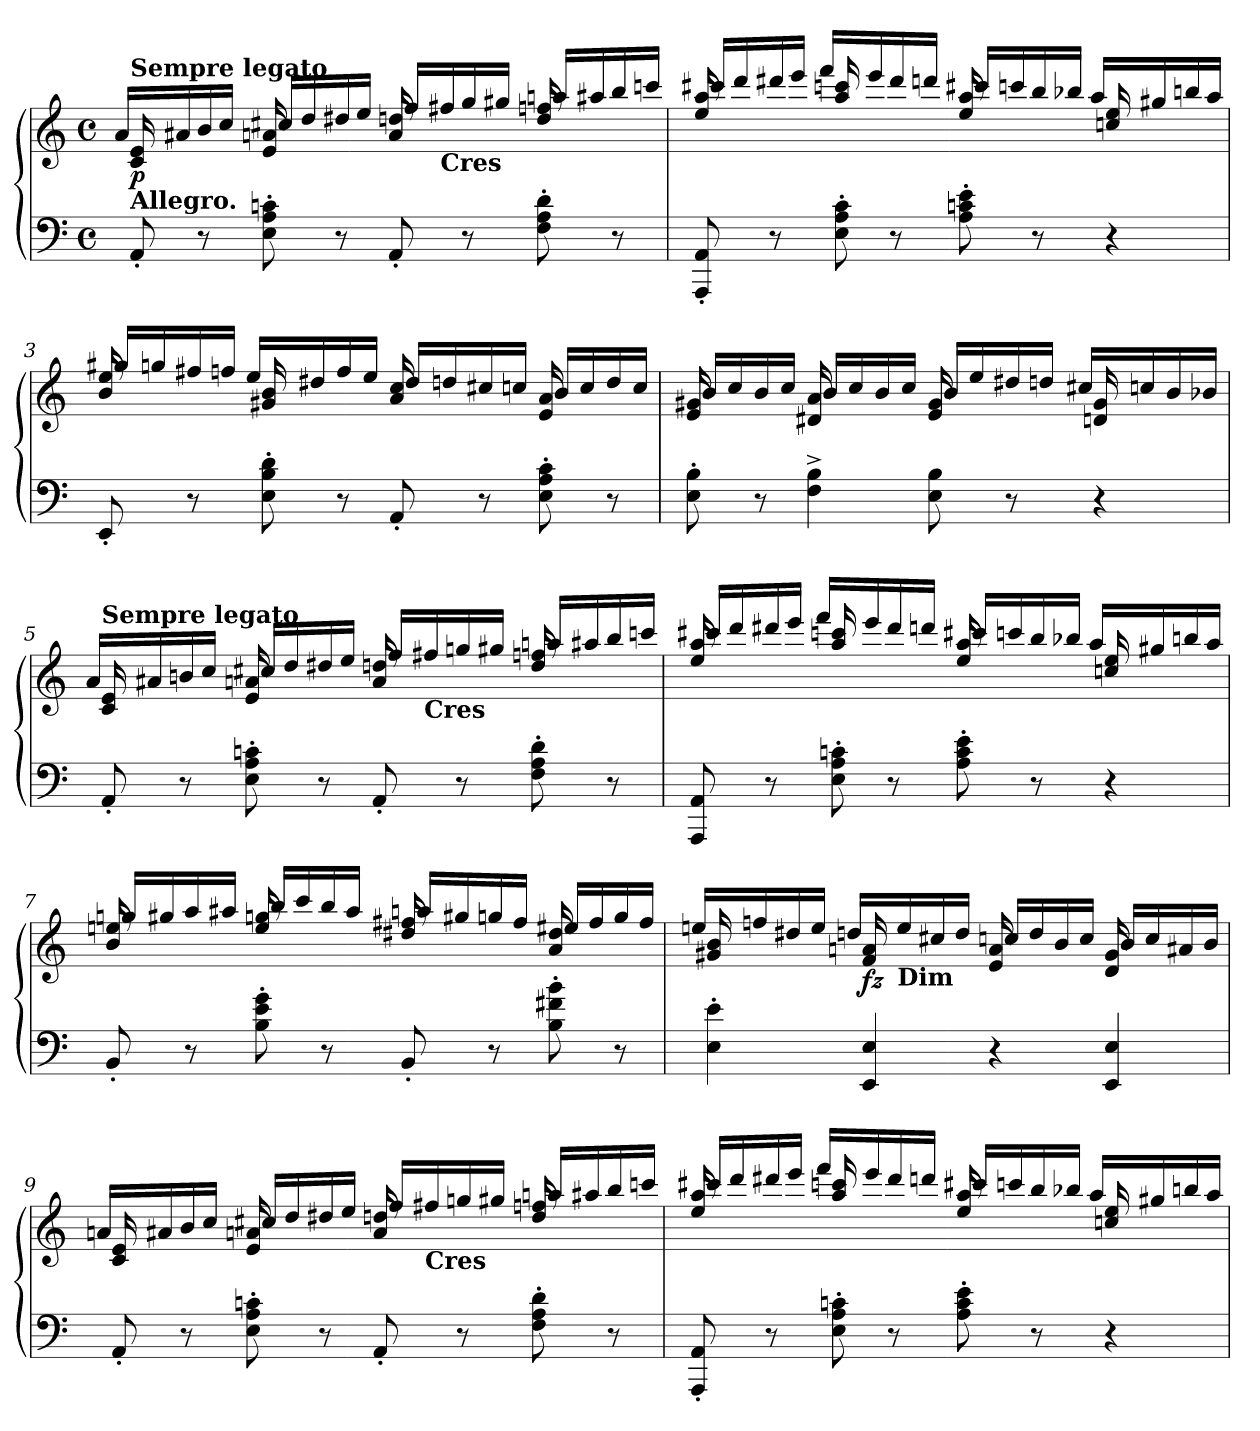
**kern	**kern	**dynam
*part1	*part1	*part1
*staff2	*staff1	*staff1/2
*clefF4	*clefG2	*
*k[]	*k[]	*
*M4/4	*M4/4	*
*met(c)	*met(c)	*
*MM144	*MM144	*
=1	=1	=1
*	*^	*
!	!LO:TX:b:B:t=Allegro.	!	!
!	!LO:TX:a:B:t=Sempre legato	!	!
!	!	!	!LO:DY:b
8AA'/	16c/ 16e/	16a/LL	p
.	8.rAyy	16a#X/	.
8r	.	16b/	.
.	.	16cc/JJ	.
8E\' 8A\' 8cn\'	16e/ 16an/	16cc#X/LL	.
.	8.rcyy	16dd/	.
8r	.	16dd#X/	.
.	.	16ee/JJ	.
8AA'/	16a/ 16ddn/	16ff/LL	.
!	!LO:TX:b:B:t=Cres	!	!
.	8.reyy	16ff#X/	.
8r	.	16gg/	.
.	.	16gg#X/JJ	.
8F\' 8A\' 8d\'	16dd/ 16ffn/	16aan/LL	.
.	8.reyy	16aa#X/	.
8r	.	16bb/	.
.	.	16cccn/JJ	.
!!LO:LB:g=z	!!
=2	=2	=2	=2
8AAA/' 8AA/'	16ee/ 16aa/	16ccc#X/LL	.
.	8.rddyy	16ddd/	.
8r	.	16ddd#X/	.
.	.	16eee/JJ	.
8E\' 8A\' 8c\'	16aa/ 16cccn/	16fff/LL	.
.	8.rddyy	16eee/	.
8r	.	16ddd#/	.
.	.	16dddn/JJ	.
8A\' 8cn\' 8e\'	16ee/ 16aa/	16ccc#X/LL	.
.	8.ryy	16cccn/	.
8r	.	16bb/	.
.	.	16bb-X/JJ	.
4r	16ccn/ 16ee/	16aa/LL	.
.	8.ryy	16gg#X/	.
.	.	16bbn/	.
.	.	16aa/JJ	.
!!LO:LB:g=z	!!
=3	=3	=3	=3
8EE'/	16b/ 16ee/	16gg#X/LL	.
.	8.reyy	16ggn/	.
8r	.	16ff#X/	.
.	.	16ffn/JJ	.
8E\' 8B\' 8d\'	16g#X/ 16b/	16ee/LL	.
.	8.rcyy	16dd#X/	.
8r	.	16ff/	.
.	.	16ee/JJ	.
8AA'/	16a/ 16cc/	16dd#/LL	.
.	8.rcyy	16ddn/	.
8r	.	16cc#X/	.
.	.	16ccn/JJ	.
8E\' 8A\' 8c\'	16e/ 16a/	16b/LL	.
.	8.rcyy	16cc/	.
8r	.	16dd/	.
.	.	16cc/JJ	.
=4	=4	=4	=4
8E\' 8B\'	16e/ 16g#X/	16b/LL	.
.	8.rcyy	16cc/	.
8r	.	16b/	.
.	.	16cc/JJ	.
4F\^ 4B\^	16d#X/ 16a/	16b/LL	.
.	8.rcyy	16cc/	.
.	.	16b/	.
.	.	16cc/JJ	.
8E\ 8B\	16e/ 16g#/	16b/LL	.
.	8.rcyy	16ee/	.
8r	.	16dd#X/	.
.	.	16ddn/JJ	.
4r	16dn/ 16g#/	16cc#X/LL	.
.	8.rcyy	16ccn/	.
.	.	16b/	.
.	.	16b-X/JJ	.
!!LO:LB:g=z	!!
=5	=5	=5	=5
!	!LO:TX:a:B:t=Sempre legato	!	!
8AA'/	16c/ 16e/	16a/LL	.
.	8.rAyy	16a#X/	.
8r	.	16bn/	.
.	.	16cc/JJ	.
8E\' 8A\' 8cn\'	16e/ 16an/	16cc#X/LL	.
.	8.rAyy	16dd/	.
8r	.	16dd#X/	.
.	.	16ee/JJ	.
8AA'/	16a/ 16ddn/	16ff/LL	.
!	!LO:TX:b:B:t=Cres	!	!
.	8.rcyy	16ff#X/	.
8r	.	16ggn/	.
.	.	16gg#X/JJ	.
8F\' 8A\' 8d\'	16dd/ 16ffn/	16aan/LL	.
.	8.reyy	16aa#X/	.
8r	.	16bb/	.
.	.	16cccn/JJ	.
!!LO:LB:g=z	!!
=6	=6	=6	=6
8AAA/ 8AA/	16ee/ 16aa/	16ccc#X/LL	.
.	8.reyy	16ddd/	.
8r	.	16ddd#X/	.
.	.	16eee/JJ	.
8E\' 8A\' 8cn\'	16aa/ 16cccn/	16fff/LL	.
.	8.ryy	16eee/	.
8r	.	16ddd#/	.
.	.	16dddn/JJ	.
8A\' 8c\' 8e\'	16ee/ 16aa/	16ccc#X/LL	.
.	8.reyy	16cccn/	.
8r	.	16bb/	.
.	.	16bb-X/JJ	.
4r	16ccn/ 16ee/	16aa/LL	.
.	8.rgyy	16gg#X/	.
.	.	16bbn/	.
.	.	16aa/JJ	.
!!LO:PB:g=z	!!
=7	=7	=7	=7
8BB'/	16b/ 16een/	16ggn/LL	.
.	8.reyy	16gg#X/	.
8r	.	16aa/	.
.	.	16aa#X/JJ	.
8B\' 8e\' 8g\'	16ee/ 16ggn/	16bb/LL	.
.	8.ryy	16ccc/	.
8r	.	16bb/	.
.	.	16aa#/JJ	.
8BB'/	16dd#X/ 16ff#X/	16aan/LL	.
.	8.reyy	16gg#X/	.
8r	.	16ggn/	.
.	.	16ff#/JJ	.
8B\' 8f#X\' 8b\'	16a/ 16dd#/	16ee#X/LL	.
.	8.rgyy	16ff#/	.
8r	.	16gg/	.
.	.	16ff#/JJ	.
!!LO:LB:g=z	!!
=8	=8	=8	=8
4E\' 4e\'	16g#X/ 16b/	16een/LL	.
.	8.rcyy	16ffn/	.
.	.	16dd#X/	.
.	.	16ee/JJ	.
!	!	!	!LO:DY:b
4EE/ 4E/	16f/ 16an/	16ddn/LL	fz
!	!LO:TX:b:B:t=Dim	!	!
.	8.reyy	16ee/	.
.	.	16cc#X/	.
.	.	16dd/JJ	.
4r	16e/ 16a/	16ccn/LL	.
.	8.rcyy	16dd/	.
.	.	16b/	.
.	.	16cc/JJ	.
4EE/ 4E/	16d/ 16g#/	16b/LL	.
.	8.rcyy	16cc/	.
.	.	16a#X/	.
.	.	16b/JJ	.
!!LO:LB:g=z	!!
=9	=9	=9	=9
8AA'/	16c/ 16e/	16an/LL	.
.	8.rAyy	16a#X/	.
8r	.	16b/	.
.	.	16cc/JJ	.
8E\' 8A\' 8cn\'	16e/ 16an/	16cc#X/LL	.
.	8.rcyy	16dd/	.
8r	.	16dd#X/	.
.	.	16ee/JJ	.
8AA'/	16a/ 16ddn/	16ff/LL	.
!	!LO:TX:b:B:t=Cres	!	!
.	8.rgyy	16ff#X/	.
8r	.	16ggn/	.
.	.	16gg#X/JJ	.
8F\' 8A\' 8d\'	16dd/ 16ffn/	16aan/LL	.
.	8.ryy	16aa#X/	.
8r	.	16bb/	.
.	.	16cccn/JJ	.
!!LO:LB:g=z	!!
=10	=10	=10	=10
8AAA/' 8AA/'	16ee/ 16aa/	16ccc#X/LL	.
.	8.ryy	16ddd/	.
8r	.	16ddd#X/	.
.	.	16eee/JJ	.
8E\' 8A\' 8cn\'	16aa/ 16cccn/	16fff/LL	.
.	8.rffyy	16eee/	.
8r	.	16ddd#/	.
.	.	16dddn/JJ	.
8A\' 8c\' 8e\'	16ee/ 16aa/	16ccc#X/LL	.
.	8.ryy	16cccn/	.
8r	.	16bb/	.
.	.	16bb-X/JJ	.
4r	16ccn/ 16ee/	16aa/LL	.
.	8.ryy	16gg#X/	.
.	.	16bbn/	.
.	.	16aa/JJ	.
*	*v	*v	*
=	=	=
*-	*-	*-
